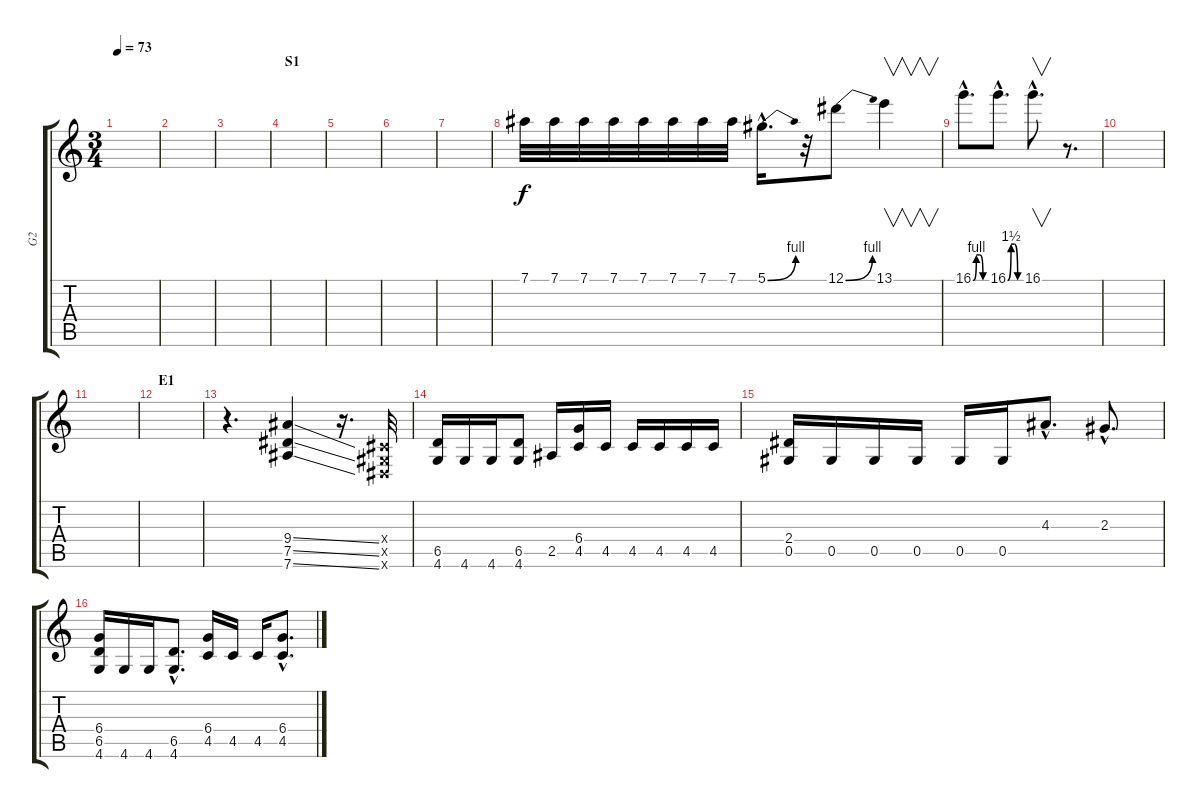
\track ("G2" "G2") {instrument overdrivenguitar}
\staff {score tabs}
\tuning (Eb4 Bb3 Gb3 Db3 Ab2 Eb2) {hide}
\ts (3 4)
\tempo 73
\clef g2
\ks c
|
|
|
\section ("" "S1")
|
|
|
|
7.1.32{volume 14} 7.1.32 7.1.32 7.1.32 7.1.32 7.1.32 7.1.32 7.1.32 5.1{be (bend 0 0 60 4) hac}.16{d} r.32 12.1{be (bend 0 0 60 4)}.8 13.1.4{v} |
16.1{be (custom 0 0 15 4 30 4 45 0 60 0) hac}.8{d} 16.1{be (custom 0 0 15 6 30 6 45 0 60 0) hac}.8{d} 16.1{hac}.8{v d} r.8{d} |
|
|
\section ("" "E1")
|
r.4{d} (9.4{ss} 7.5{ss} 7.6{ss}).4 r.16{d} (0.4{x} 0.5{x} 0.6{x}).32 |
\section ("" "")
(6.5 4.6).16 4.6.16 4.6.16 (6.5 4.6).8 2.5.16 (6.4 4.5).16 4.5.16 4.5.16 4.5.16 4.5.16 4.5.16 |
(2.4 0.5).16 0.5.16 0.5.16 0.5.16 0.5.16 0.5.16 4.3{hac}.8{d} 2.3{hac}.8{d} |
(6.4 6.5 4.6).16 4.6.16 4.6.16 (6.5{hac} 4.6{hac}).8{d} (6.4 4.5).16 4.5.16 4.5.16 (6.4{hac} 4.5{hac}).8{d}
